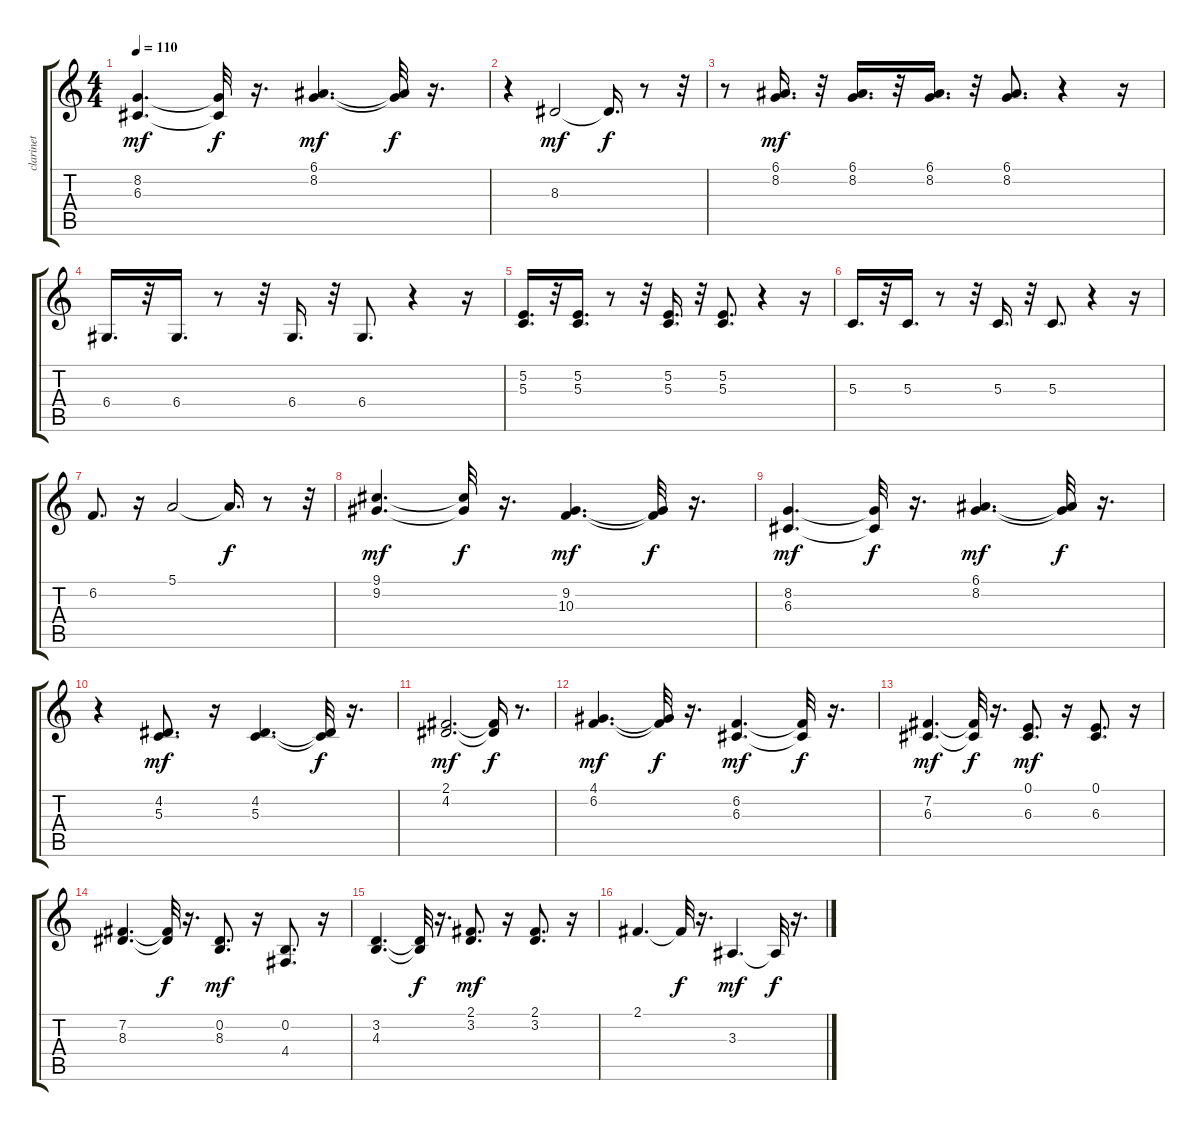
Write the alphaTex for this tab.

\track ("clarinet" "clarinet") {instrument clarinet}
\staff {score tabs}
\tuning (E4 B3 G3 D3 A2 E2) {hide}
\ts (4 4)
\tempo 110
\clef g2
\ks c
(8.2 6.3).4{d dy mf} (8.2{t} 6.3{t}).32{dy f} r.16{d} (6.1 8.2).4{d dy mf} (6.1{t} 8.2{t}).32{dy f} r.16{d} |
r.4 8.3.2{dy mf} 8.3{t}.16{d dy f} r.8 r.32 |
r.8 (6.1 8.2).16{d dy mf} r.32 (6.1 8.2).16{d} r.32 (6.1 8.2).16{d} r.32 (6.1 8.2).8{d} r.4 r.16 |
6.4.16{d} r.32 6.4.16{d} r.8 r.32 6.4.16{d} r.32 6.4.8{d} r.4 r.16 |
(5.2 5.3).16{d} r.32 (5.2 5.3).16{d} r.8 r.32 (5.2 5.3).16{d} r.32 (5.2 5.3).8{d} r.4 r.16 |
5.3.16{d} r.32 5.3.16{d} r.8 r.32 5.3.16{d} r.32 5.3.8{d} r.4 r.16 |
6.2.8{d} r.16 5.1.2 5.1{t}.16{d dy f} r.8 r.32 |
(9.1 9.2).4{d dy mf} (9.1{t} 9.2{t}).32{dy f} r.16{d} (9.2 10.3).4{d dy mf} (9.2{t} 10.3{t}).32{dy f} r.16{d} |
(8.2 6.3).4{d dy mf} (8.2{t} 6.3{t}).32{dy f} r.16{d} (6.1 8.2).4{d dy mf} (6.1{t} 8.2{t}).32{dy f} r.16{d} |
r.4 (4.2 5.3).8{d dy mf} r.16 (4.2 5.3).4{d} (4.2{t} 5.3{t}).32{dy f} r.16{d} |
(2.1 4.2).2{d dy mf} (2.1{t} 4.2{t}).16{dy f} r.8{d} |
(4.1 6.2).4{d dy mf} (4.1{t} 6.2{t}).32{dy f} r.16{d} (6.2 6.3).4{d dy mf} (6.2{t} 6.3{t}).32{dy f} r.16{d} |
(7.2 6.3).4{d dy mf} (7.2{t} 6.3{t}).32{dy f} r.16{d} (0.1 6.3).8{d dy mf} r.16 (0.1 6.3).8{d} r.16 |
(7.2 8.3).4{d} (7.2{t} 8.3{t}).32{dy f} r.16{d} (0.2 8.3).8{d dy mf} r.16 (0.2 4.4).8{d} r.16 |
(3.2 4.3).4{d} (3.2{t} 4.3{t}).32{dy f} r.16{d} (2.1 3.2).8{d dy mf} r.16 (2.1 3.2).8{d} r.16 |
2.1.4{d} 2.1{t}.32{dy f} r.16{d} 3.3.4{d dy mf} 3.3{t}.32{dy f} r.16{d}
